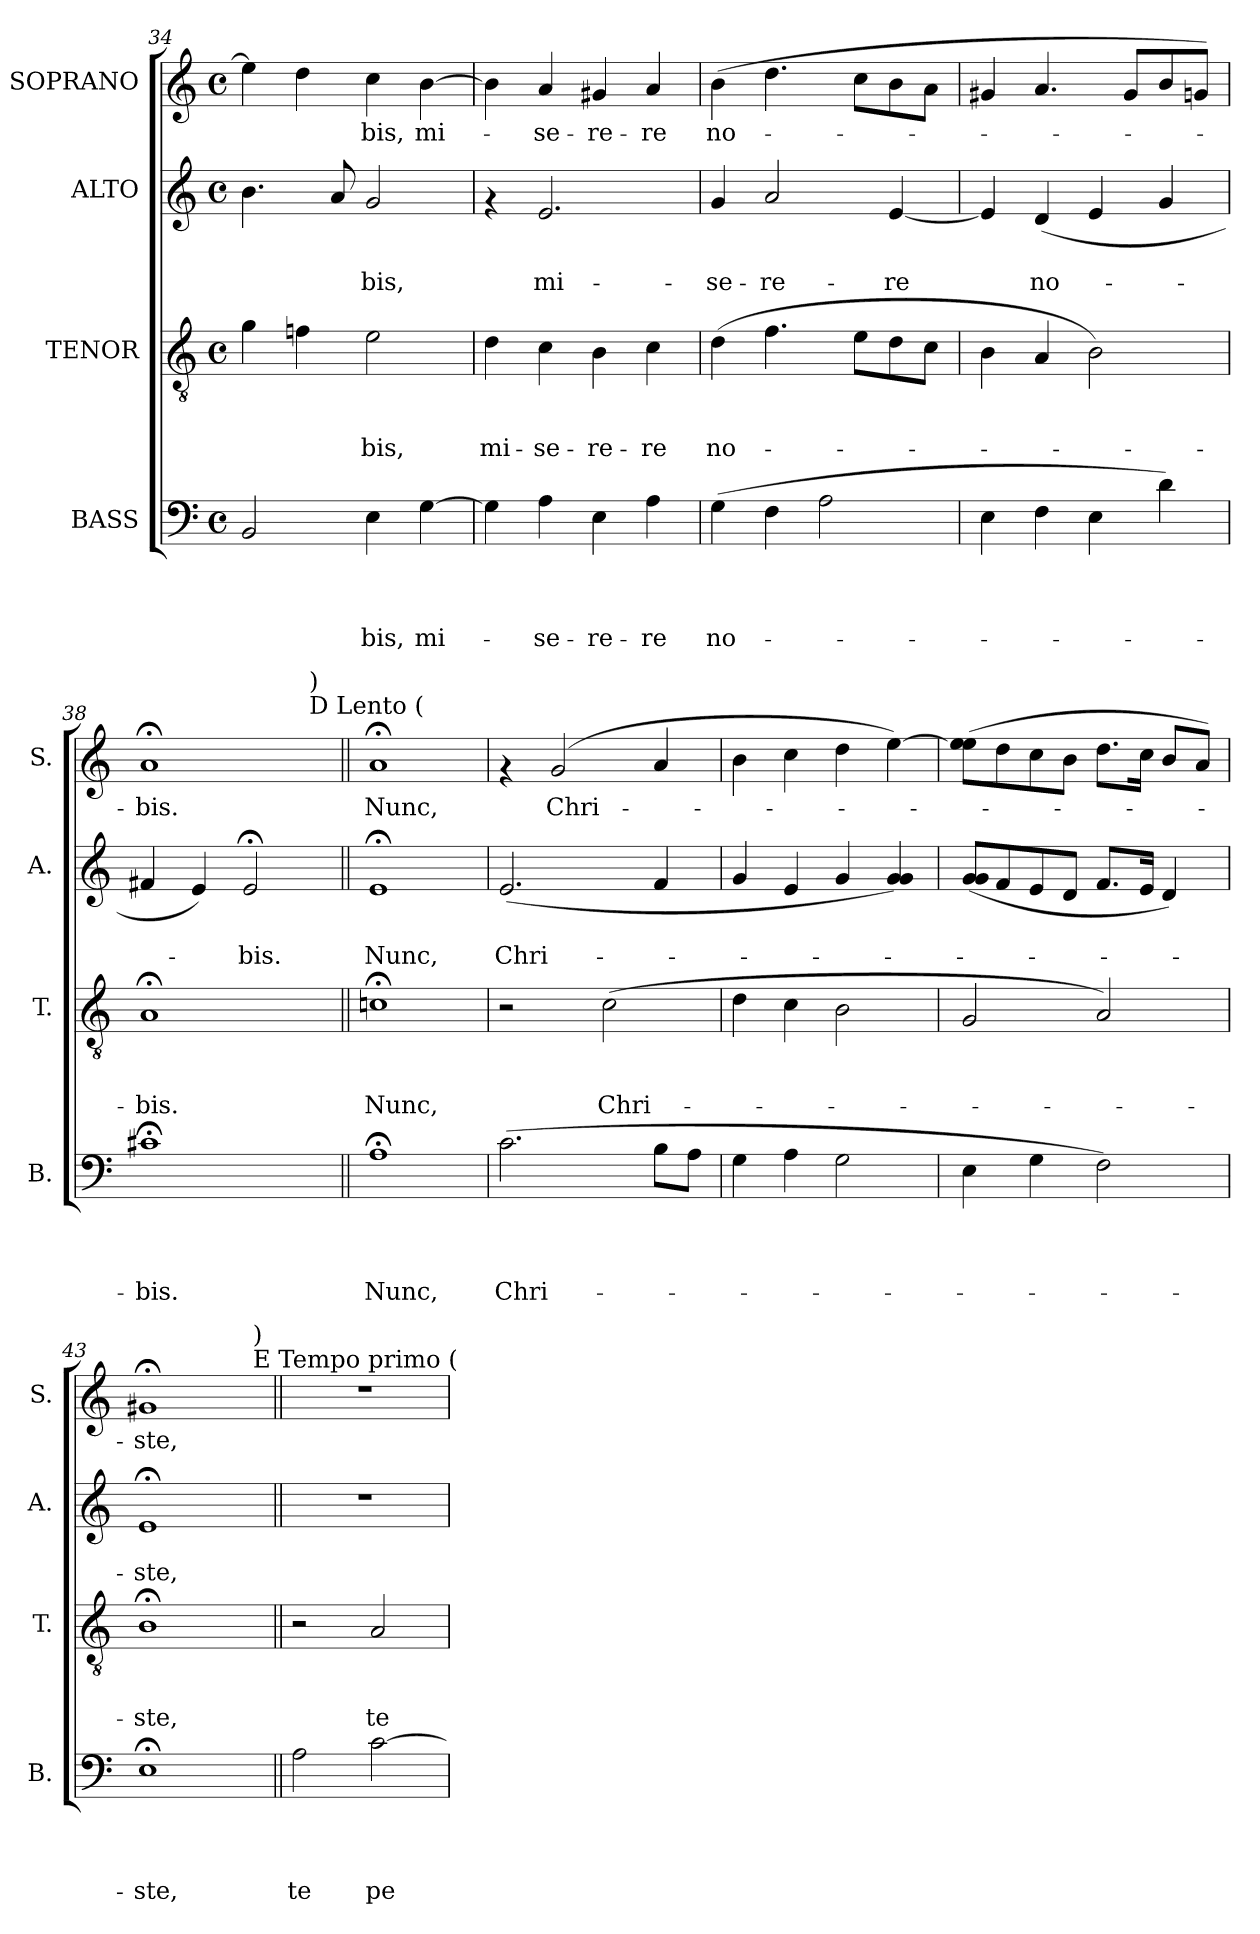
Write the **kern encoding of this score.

**kern	**text	**text	**text	**text	**kern	**text	**text	**text	**kern	**text	**text	**kern	**text
*part4	*part4	*part4	*part4	*part4	*part3	*part3	*part3	*part3	*part2	*part2	*part2	*part1	*part1
*staff4	*staff4	*staff4	*staff4	*staff4	*staff3	*staff3	*staff3	*staff3	*staff2	*staff2	*staff2	*staff1	*staff1
*I"BASS	*	*	*	*	*I"TENOR	*	*	*	*I"ALTO	*	*	*I"SOPRANO	*
*I'B.	*	*	*	*	*I'T.	*	*	*	*I'A.	*	*	*I'S.	*
*clefF4	*	*	*	*	*clefGv2	*	*	*	*clefG2	*	*	*clefG2	*
*k[]	*	*	*	*	*k[]	*	*	*	*k[]	*	*	*k[]	*
*C:	*	*	*	*	*C:	*	*	*	*C:	*	*	*C:	*
*M4/4	*	*	*	*	*M4/4	*	*	*	*M4/4	*	*	*M4/4	*
*met(c)	*	*	*	*	*met(c)	*	*	*	*met(c)	*	*	*met(c)	*
=34	=34	=34	=34	=34	=34	=34	=34	=34	=34	=34	=34	=34	=34
2BB/	.	.	.	.	4g\	.	.	.	4.b\	.	.	4ee\]	.
.	.	.	.	.	4fn\	.	.	.	.	.	.	4dd\	.
.	.	.	.	.	.	.	.	.	8a/	.	.	.	.
!	!	!	!	!LO:LY:b	!	!	!	!LO:LY:b	!	!	!LO:LY:b	!	!LO:LY:b
4E\	.	.	.	-bis,	2e\	.	.	-bis,	2g/	.	-bis,	4cc\	-bis,
!	!	!	!	!LO:LY:b	!	!	!	!	!	!	!	!	!LO:LY:b
[<4G\	.	.	.	mi-	.	.	.	.	.	.	.	[<4b\	mi-
!!LO:PB:g=z
=35	=35	=35	=35	=35	=35	=35	=35	=35	=35	=35	=35	=35	=35
!	!	!	!	!	!	!	!	!LO:LY:b	!	!	!	!	!
4G\]	.	.	.	.	4d\	.	.	mi-	4rf	.	.	4b\]	.
!	!	!	!	!LO:LY:b	!	!	!	!LO:LY:b	!	!	!LO:LY:b	!	!LO:LY:b
4A\	.	.	.	-se-	4c\	.	.	-se-	2.e/	.	mi-	4a/	-se-
!	!	!	!	!LO:LY:b	!	!	!	!LO:LY:b	!	!	!	!	!LO:LY:b
4E\	.	.	.	-re-	4B\	.	.	-re-	.	.	.	4g#X/	-re-
!	!	!	!	!LO:LY:b	!	!	!	!LO:LY:b	!	!	!	!	!LO:LY:b
4A\	.	.	.	-re	4c\	.	.	-re	.	.	.	4a/	-re
=36	=36	=36	=36	=36	=36	=36	=36	=36	=36	=36	=36	=36	=36
!	!	!	!	!LO:LY:b	!	!	!	!LO:LY:b	!	!	!LO:LY:b	!	!LO:LY:b
(>4G\	.	.	.	no-	(>4d\	.	.	no-	4g/	.	-se-	(>4b\	no-
!	!	!	!	!	!	!	!	!	!	!	!LO:LY:b	!	!
4F\	.	.	.	.	4.f\	.	.	.	2a/	.	-re-	4.dd\	.
2A\	.	.	.	.	.	.	.	.	.	.	.	.	.
.	.	.	.	.	8e\L	.	.	.	.	.	.	8cc\L	.
!	!	!	!	!	!	!	!	!	!	!	!LO:LY:b	!	!
.	.	.	.	.	8d\	.	.	.	[<4e/	.	-re	8b\	.
.	.	.	.	.	8c\J	.	.	.	.	.	.	8a\J	.
=37	=37	=37	=37	=37	=37	=37	=37	=37	=37	=37	=37	=37	=37
4E\	.	.	.	.	4B\	.	.	.	4e/]	.	.	4g#X/	.
!	!	!	!	!	!	!	!	!	!	!	!LO:LY:b	!	!
4F\	.	.	.	.	4A/	.	.	.	(<4d/	.	no-	4.a/	.
4E\	.	.	.	.	2B\)	.	.	.	4e/	.	.	.	.
.	.	.	.	.	.	.	.	.	.	.	.	8g#/L	.
4d\)	.	.	.	.	.	.	.	.	4g/	.	.	8b/	.
.	.	.	.	.	.	.	.	.	.	.	.	8gn/J)	.
=38	=38	=38	=38	=38	=38	=38	=38	=38	=38	=38	=38	=38	=38
!	!	!	!	!LO:LY:b	!	!	!	!LO:LY:b	!	!	!	!	!LO:LY:b
*	*	*	*	*	*	*	*	*	*	*	*	*^	*
1c#X;	.	.	.	-bis.	1A;<	.	.	-bis.	4f#X/	.	.	1a;<	2..ryy	-bis.
.	.	.	.	.	.	.	.	.	4e/)	.	.	.	.	.
!	!	!	!	!	!	!	!	!	!	!	!LO:LY:b	!	!	!
.	.	.	.	.	.	.	.	.	2e;</	.	-bis.	.	.	.
*	*	*	*	*	*	*	*	*	*	*	*	*MM75	*	*
!	!	!	!	!	!	!	!	!	!	!	!	!	!LO:TX:a:t=D Lento (	!
!	!	!	!	!	!	!	!	!	!	!	!	!	!LO:TX:a:t=)	!
.	.	.	.	.	.	.	.	.	.	.	.	.	8ryy	.
=39||	=39||	=39||	=39||	=39||	=39||	=39||	=39||	=39||	=39||	=39||	=39||	=39||	=39||	=39||
!	!	!	!	!LO:LY:b	!	!	!	!LO:LY:b	!	!	!LO:LY:b	!	!	!LO:LY:b
*	*	*	*	*	*	*	*	*	*	*	*	*v	*v	*
1A;	.	.	.	Nunc,	1cn;	.	.	Nunc,	1e;	.	Nunc,	1a;<	Nunc,
=40	=40	=40	=40	=40	=40	=40	=40	=40	=40	=40	=40	=40	=40
!	!	!	!	!LO:LY:b	!	!	!	!	!	!	!LO:LY:b	!	!
(>2.c\	.	.	.	Chri-	2r	.	.	.	(<2.e/	.	Chri-	4rf	.
!	!	!	!	!	!	!	!	!	!	!	!	!	!LO:LY:b
.	.	.	.	.	.	.	.	.	.	.	.	(>2g/	Chri-
!	!	!	!	!	!	!	!	!LO:LY:b	!	!	!	!	!
.	.	.	.	.	(>2c\	.	.	Chri-	.	.	.	.	.
8B\L	.	.	.	.	.	.	.	.	4f/	.	.	4a/	.
8A\J	.	.	.	.	.	.	.	.	.	.	.	.	.
=41	=41	=41	=41	=41	=41	=41	=41	=41	=41	=41	=41	=41	=41
4G\	.	.	.	.	4d\	.	.	.	4g/	.	.	4b\	.
4A\	.	.	.	.	4c\	.	.	.	4e/	.	.	4cc\	.
2G\	.	.	.	.	2B\	.	.	.	4g/	.	.	4dd\	.
.	.	.	.	.	.	.	.	.	4g/ 4g/)	.	.	[>4ee\)	.
!!LO:PB:g=z
=42	=42	=42	=42	=42	=42	=42	=42	=42	=42	=42	=42	=42	=42
4E\	.	.	.	.	2G/	.	.	.	(<8g/ 8g/L	.	.	(>8ee\] 8ee\L	.
.	.	.	.	.	.	.	.	.	8f/	.	.	8dd\	.
4G\	.	.	.	.	.	.	.	.	8e/	.	.	8cc\	.
.	.	.	.	.	.	.	.	.	8d/J	.	.	8b\J	.
2F\)	.	.	.	.	2A/)	.	.	.	8.f/L	.	.	8.dd\L	.
.	.	.	.	.	.	.	.	.	16e/Jk	.	.	16cc\Jk	.
.	.	.	.	.	.	.	.	.	4d/)	.	.	8b/L	.
.	.	.	.	.	.	.	.	.	.	.	.	8a/J)	.
=43	=43	=43	=43	=43	=43	=43	=43	=43	=43	=43	=43	=43	=43
!	!	!	!	!LO:LY:b	!	!	!	!LO:LY:b	!	!	!LO:LY:b	!	!LO:LY:b
*	*	*	*	*	*	*	*	*	*	*	*	*^	*
1E;	.	.	.	-ste,	1B;	.	.	-ste,	1e;	.	-ste,	1g#X;<	2...ryy	-ste,
*	*	*	*	*	*	*	*	*	*	*	*	*MM90	*	*
!	!	!	!	!	!	!	!	!	!	!	!	!	!LO:TX:a:t=E Tempo primo (	!
!	!	!	!	!	!	!	!	!	!	!	!	!	!LO:TX:a:t=)	!
.	.	.	.	.	.	.	.	.	.	.	.	.	16ryy	.
=44||	=44||	=44||	=44||	=44||	=44||	=44||	=44||	=44||	=44||	=44||	=44||	=44||	=44||	=44||
!	!	!	!	!LO:LY:b	!	!	!	!	!	!	!	!	!	!
*	*	*	*	*	*	*	*	*	*	*	*	*v	*v	*
2A\	.	.	.	te	2r	.	.	.	1r	.	.	1r	.
!	!	!	!	!LO:LY:b	!	!	!	!LO:LY:b	!	!	!	!	!
[>2c\	.	.	.	pe-	2A/	.	.	te	.	.	.	.	.
=	=	=	=	=	=	=	=	=	=	=	=	=	=
*-	*-	*-	*-	*-	*-	*-	*-	*-	*-	*-	*-	*-	*-
